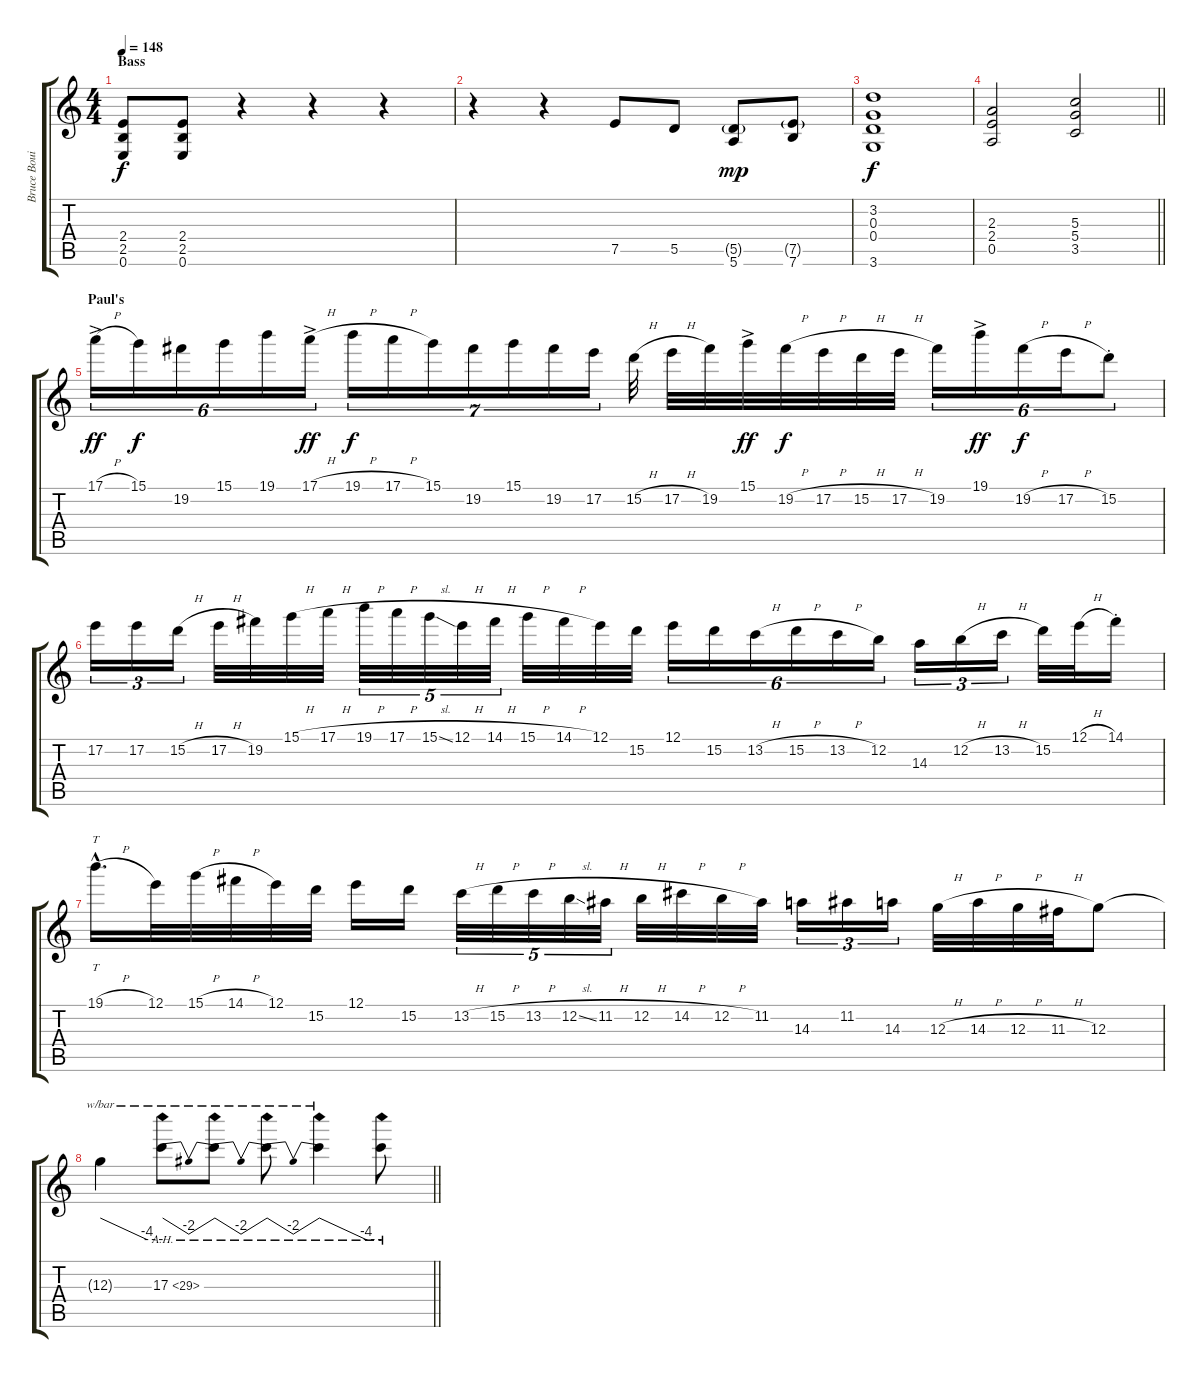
\track ("Bruce Bouillet" "Bruce Boui") {instrument distortionguitar}
\staff {score tabs}
\tuning (E4 B3 G3 D3 A2 E2) {hide}
\ts (4 4)
\section ("" "Bass")
\tempo 148
\clef g2
\ks c
(2.4 2.5 0.6).8{dy f} (2.4 2.5 0.6).8 r.4 r.4 r.4 |
r.4 r.4 7.5.8 5.5.8 (5.5{g} 5.6).8{dy mp} (7.5{g} 7.6).8 |
(3.2 0.3 0.4 3.6).1{dy f} |
\barLineRight lightlight
(2.3 2.4 0.5).2 (5.3 5.4 3.5).2 |
\section ("" "Paul's ")
17.1{h ac}.16{tu (6 4) dy ff} 15.1.16{tu (6 4) dy f} 19.2.16{tu (6 4)} 15.1.16{tu (6 4)} 19.1.16{tu (6 4)} 17.1{h ac}.16{tu (6 4) dy ff} 19.1{h}.16{tu (7 4) dy f} 17.1{h}.16{tu (7 4)} 15.1.16{tu (7 4)} 19.2.16{tu (7 4)} 15.1.16{tu (7 4)} 19.2.16{tu (7 4)} 17.2.16{tu (7 4)} 15.2{h}.32 17.2{h}.32 19.2.32 15.1{ac}.32{dy ff} 19.2{h}.32{dy f} 17.2{h}.32 15.2{h}.32 17.2{h}.32 19.2.16{tu (6 4)} 19.1{ac}.16{tu (6 4) dy ff} 19.2{h}.16{tu (6 4) dy f} 17.2{h}.16{tu (6 4)} 15.2{st}.8{tu (6 4)} |
17.2.16{tu (3 2)} 17.2.16{tu (3 2)} 15.2{h}.16{tu (3 2)} 17.2{h}.32 19.2.32 15.1{h}.32 17.1{h}.32 19.1{h}.32{tu (5 4)} 17.1{h}.32{tu (5 4)} 15.1{sl}.32{tu (5 4)} 12.1{h}.32{tu (5 4)} 14.1{h}.32{tu (5 4)} 15.1{h}.32 14.1{h}.32 12.1.32 15.2.32 12.1.16{tu (6 4)} 15.2.16{tu (6 4)} 13.2{h}.16{tu (6 4)} 15.2{h}.16{tu (6 4)} 13.2{h}.16{tu (6 4)} 12.2.16{tu (6 4)} 14.3.16{tu (3 2)} 12.2{h}.16{tu (3 2)} 13.2{h}.16{tu (3 2)} 15.2.32 12.1{h}.32 14.1{st}.16 |
19.1{h hac}.16{tt d} 12.1.32 15.1{h}.32 14.1{h}.32 12.1.32 15.2.32 12.1.16 15.2.16 13.2{h}.32{tu (5 4)} 15.2{h}.32{tu (5 4)} 13.2{h}.32{tu (5 4)} 12.2{sl}.32{tu (5 4)} 11.2{h}.32{tu (5 4)} 12.2{h}.32 14.2{h}.32 12.2{h}.32 11.2.32 14.3.16{tu (3 2)} 11.2.16{tu (3 2)} 14.3.16{tu (3 2)} 12.3{h}.32 14.3{h}.32 12.3{h}.32 11.3{h}.32 12.3.8 |
\barLineRight lightlight
12.3{t}.4{tbe (custom default 0 0 45 -16 60 -16)} 17.3{ah 12}.8{tbe (dip default 0 0 30 -8 60 0)} 17.3{ah 12 t}.8{tbe (dip default 0 0 30 -8 60 0)} 17.3{ah 12 t}.8{tbe (dip default 0 0 30 -8 60 0)} 17.3{ah 12 t}.4{tbe (custom default 0 0 45 -16 60 -16)} 17.3{ah 12 t}.8
